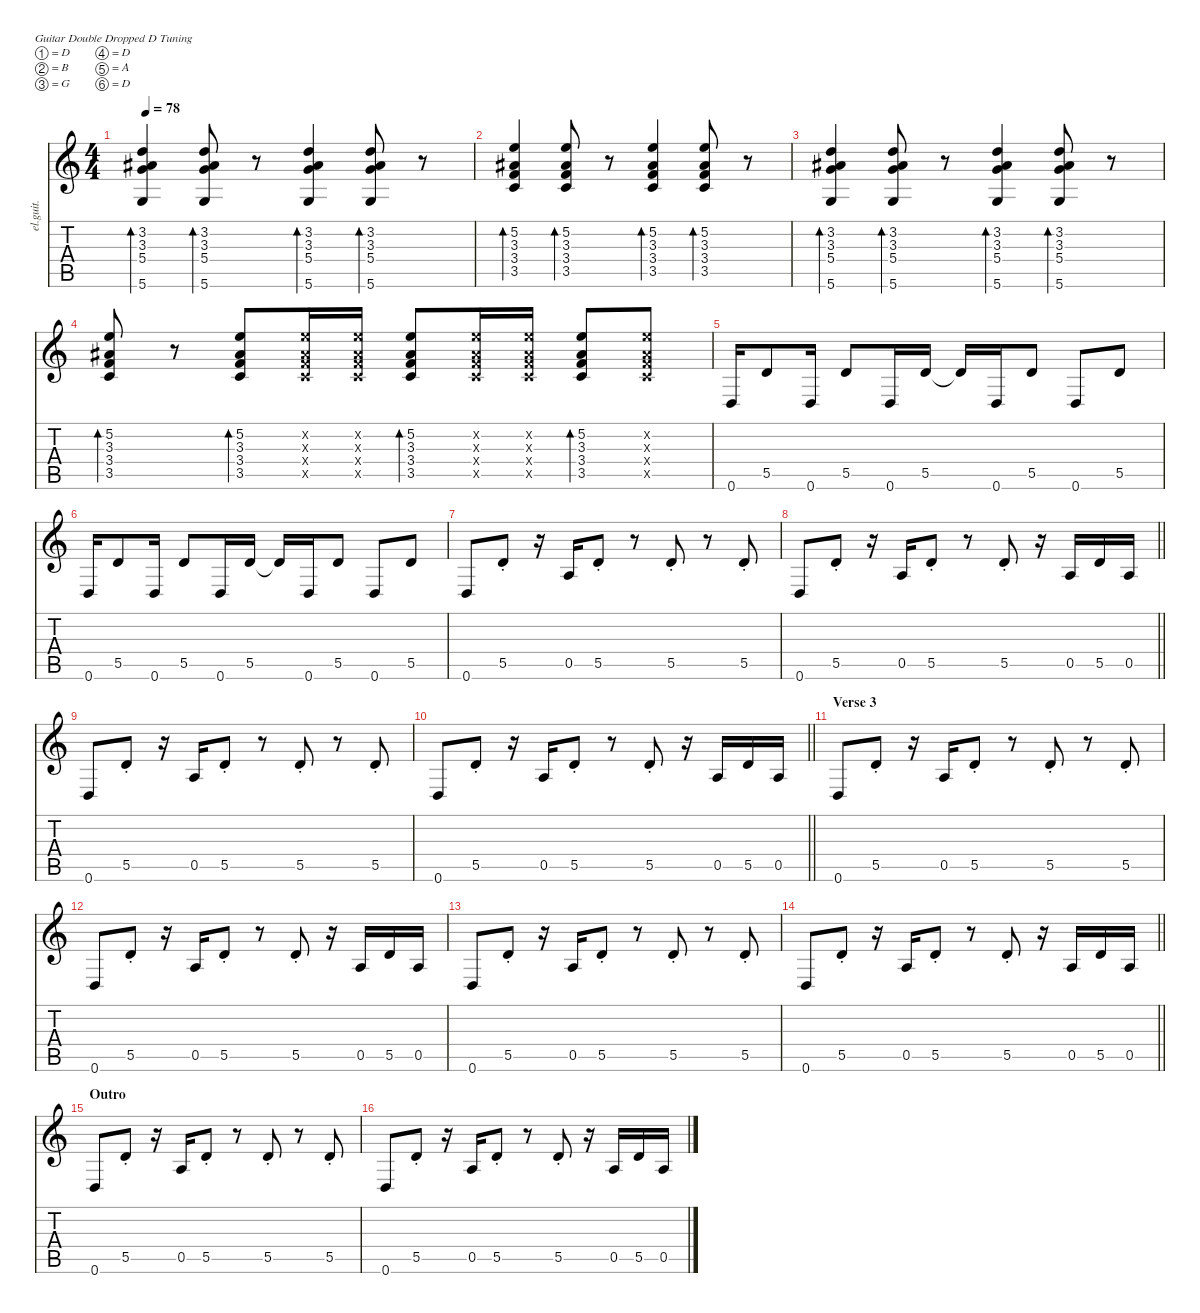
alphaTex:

\defaultSystemsLayout 4
\hideDynamics
\bracketExtendMode nobrackets
\otherSystemsTrackNameOrientation horizontal
\track ("Crosby" "el.guit.") {instrument electricguitarclean}
\staff {score tabs}
\tuning (D4 B3 G3 D3 A2 D2)
\ts (4 4)
\tempo 78
\clef g2
\ks c
(3.2 3.3{acc #} 5.4 5.6).4{bd 120 dy mp} (3.2 3.3{acc #} 5.4 5.6).8{bd 60} r.8 (3.2 3.3{acc #} 5.4 5.6).4{bd 120} (3.2 3.3{acc #} 5.4 5.6).8{bd 60} r.8 |
(5.2 3.3{acc #} 3.4 3.5).4{bd 120} (5.2 3.3{acc #} 3.4 3.5).8{bd 60} r.8 (5.2 3.3{acc #} 3.4 3.5).4{bd 120} (5.2 3.3{acc #} 3.4 3.5).8{bd 60} r.8 |
(3.2 3.3{acc #} 5.4 5.6).4{bd 120} (3.2 3.3{acc #} 5.4 5.6).8{bd 60} r.8 (3.2 3.3{acc #} 5.4 5.6).4{bd 120} (3.2 3.3{acc #} 5.4 5.6).8{bd 60} r.8 |
(5.2 3.3{acc #} 3.4 3.5).8{bd 60} r.8 (5.2 3.3{acc #} 3.4 3.5).8{bd 120} (5.2{x} 3.3{x acc #} 3.4{x} 3.5{x}).16 (5.2{x} 3.3{x acc #} 3.4{x} 3.5{x}).16 (5.2 3.3{acc #} 3.4 3.5).8{bd 120} (5.2{x} 3.3{x acc #} 3.4{x} 3.5{x}).16 (5.2{x} 3.3{x acc #} 3.4{x} 3.5{x}).16 (5.2 3.3{acc #} 3.4 3.5).8{bd 120} (5.2{x} 3.3{x acc #} 3.4{x} 3.5{x}).8 |
0.6.16{dy mf} 5.5.8 0.6.16 5.5.8 0.6.16 5.5.16 5.5{t}.16 0.6.16 5.5.8 0.6.8 5.5.8 |
0.6.16 5.5.8 0.6.16 5.5.8 0.6.16 5.5.16 5.5{t}.16 0.6.16 5.5.8 0.6.8 5.5.8 |
0.6.8 5.5{st}.8 r.16 0.5.16 5.5{st}.8 r.8 5.5{st}.8 r.8 5.5{st}.8 |
\barLineRight lightlight
0.6.8 5.5{st}.8 r.16 0.5.16 5.5{st}.8 r.8 5.5{st}.8 r.16 0.5.16 5.5.16 0.5.16 |
0.6.8 5.5{st}.8 r.16 0.5.16 5.5{st}.8 r.8 5.5{st}.8 r.8 5.5{st}.8 |
\barLineRight lightlight
0.6.8 5.5{st}.8 r.16 0.5.16 5.5{st}.8 r.8 5.5{st}.8 r.16 0.5.16 5.5.16 0.5.16 |
\section ("" "Verse 3")
0.6.8 5.5{st}.8 r.16 0.5.16 5.5{st}.8 r.8 5.5{st}.8 r.8 5.5{st}.8 |
0.6.8 5.5{st}.8 r.16 0.5.16 5.5{st}.8 r.8 5.5{st}.8 r.16 0.5.16 5.5.16 0.5.16 |
0.6.8 5.5{st}.8 r.16 0.5.16 5.5{st}.8 r.8 5.5{st}.8 r.8 5.5{st}.8 |
\barLineRight lightlight
0.6.8 5.5{st}.8 r.16 0.5.16 5.5{st}.8 r.8 5.5{st}.8 r.16 0.5.16 5.5.16 0.5.16 |
\section ("" "Outro")
0.6.8 5.5{st}.8 r.16 0.5.16 5.5{st}.8 r.8 5.5{st}.8 r.8 5.5{st}.8 |
0.6.8 5.5{st}.8 r.16 0.5.16 5.5{st}.8 r.8 5.5{st}.8 r.16 0.5.16 5.5.16 0.5.16
